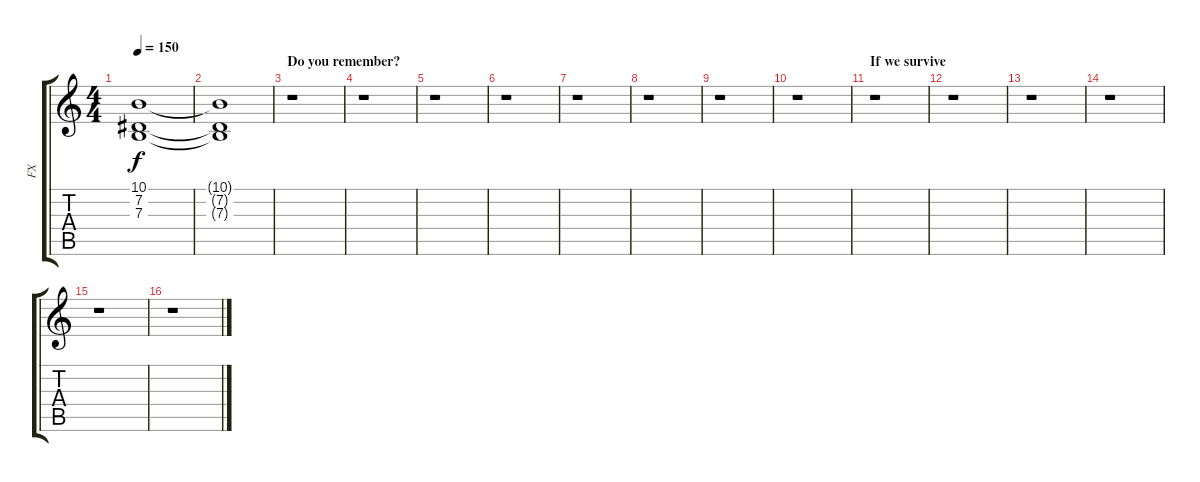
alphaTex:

\track ("FX" "FX") {instrument choiraahs}
\staff {score tabs}
\tuning (Db4 Ab3 E3 B2 Gb2 B1) {hide}
\ts (4 4)
\tempo 150
\clef g2
\ks c
(10.1 7.2 7.3).1{dy f} |
(10.1{t} 7.2{t} 7.3{t}).1 |
\section ("" "Do you remember?")
r.1 |
r.1 |
r.1 |
r.1 |
r.1 |
r.1 |
r.1 |
r.1 |
\section ("" "If we survive")
r.1 |
r.1 |
r.1 |
r.1 |
r.1 |
r.1
